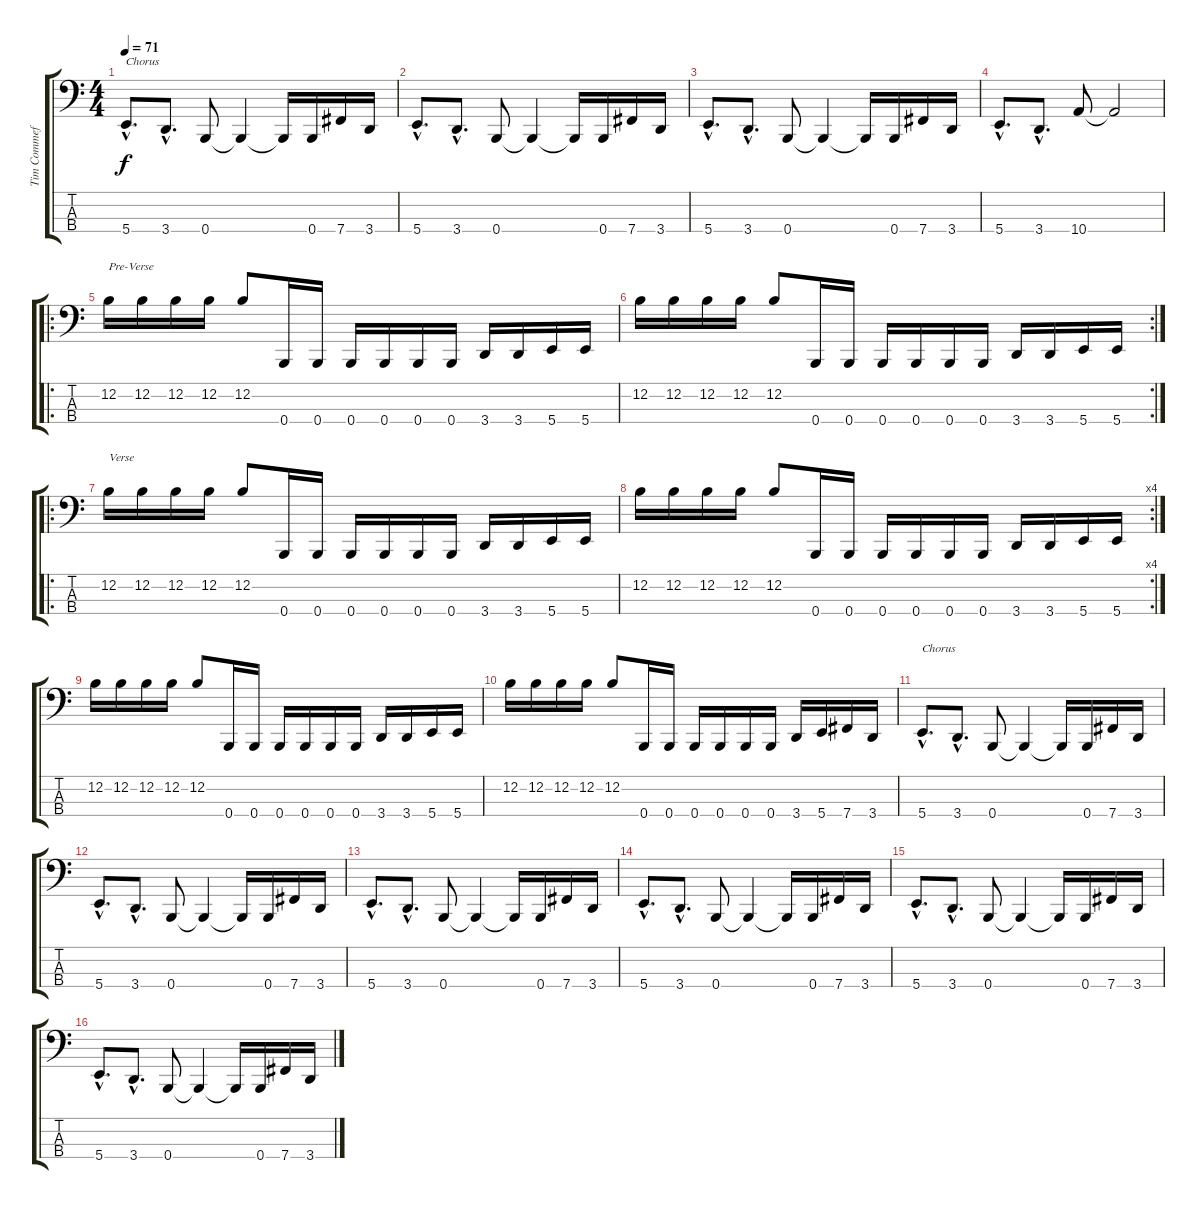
\track ("Tim Commeford" "Tim Commef") {instrument electricbassfinger}
\staff {score tabs}
\tuning (E2 B1 Ab1 B0) {hide}
\ts (4 4)
\tempo 71
\clef f4
\ks c
5.4{hac}.8{d txt "Chorus" dy f} 3.4{hac}.8{d} 0.4.8 0.4{t}.4 0.4{t}.16 0.4.16 7.4.16 3.4.16 |
5.4{hac}.8{d} 3.4{hac}.8{d} 0.4.8 0.4{t}.4 0.4{t}.16 0.4.16 7.4.16 3.4.16 |
5.4{hac}.8{d} 3.4{hac}.8{d} 0.4.8 0.4{t}.4 0.4{t}.16 0.4.16 7.4.16 3.4.16 |
5.4{hac}.8{d} 3.4{hac}.8{d} 10.4.8 10.4{t}.2 |
\ro
12.2.16{txt "Pre-Verse"} 12.2.16 12.2.16 12.2.16 12.2.8 0.4.16 0.4.16 0.4.16 0.4.16 0.4.16 0.4.16 3.4.16 3.4.16 5.4.16 5.4.16 |
\rc 2
12.2.16 12.2.16 12.2.16 12.2.16 12.2.8 0.4.16 0.4.16 0.4.16 0.4.16 0.4.16 0.4.16 3.4.16 3.4.16 5.4.16 5.4.16 |
\ro
12.2.16{txt "Verse"} 12.2.16 12.2.16 12.2.16 12.2.8 0.4.16 0.4.16 0.4.16 0.4.16 0.4.16 0.4.16 3.4.16 3.4.16 5.4.16 5.4.16 |
\rc 4
12.2.16 12.2.16 12.2.16 12.2.16 12.2.8 0.4.16 0.4.16 0.4.16 0.4.16 0.4.16 0.4.16 3.4.16 3.4.16 5.4.16 5.4.16 |
12.2.16 12.2.16 12.2.16 12.2.16 12.2.8 0.4.16 0.4.16 0.4.16 0.4.16 0.4.16 0.4.16 3.4.16 3.4.16 5.4.16 5.4.16 |
12.2.16 12.2.16 12.2.16 12.2.16 12.2.8 0.4.16 0.4.16 0.4.16 0.4.16 0.4.16 0.4.16 3.4.16 5.4.16 7.4.16 3.4.16 |
5.4{hac}.8{d txt "Chorus"} 3.4{hac}.8{d} 0.4.8 0.4{t}.4 0.4{t}.16 0.4.16 7.4.16 3.4.16 |
5.4{hac}.8{d} 3.4{hac}.8{d} 0.4.8 0.4{t}.4 0.4{t}.16 0.4.16 7.4.16 3.4.16 |
5.4{hac}.8{d} 3.4{hac}.8{d} 0.4.8 0.4{t}.4 0.4{t}.16 0.4.16 7.4.16 3.4.16 |
5.4{hac}.8{d} 3.4{hac}.8{d} 0.4.8 0.4{t}.4 0.4{t}.16 0.4.16 7.4.16 3.4.16 |
5.4{hac}.8{d} 3.4{hac}.8{d} 0.4.8 0.4{t}.4 0.4{t}.16 0.4.16 7.4.16 3.4.16 |
5.4{hac}.8{d} 3.4{hac}.8{d} 0.4.8 0.4{t}.4 0.4{t}.16 0.4.16 7.4.16 3.4.16
